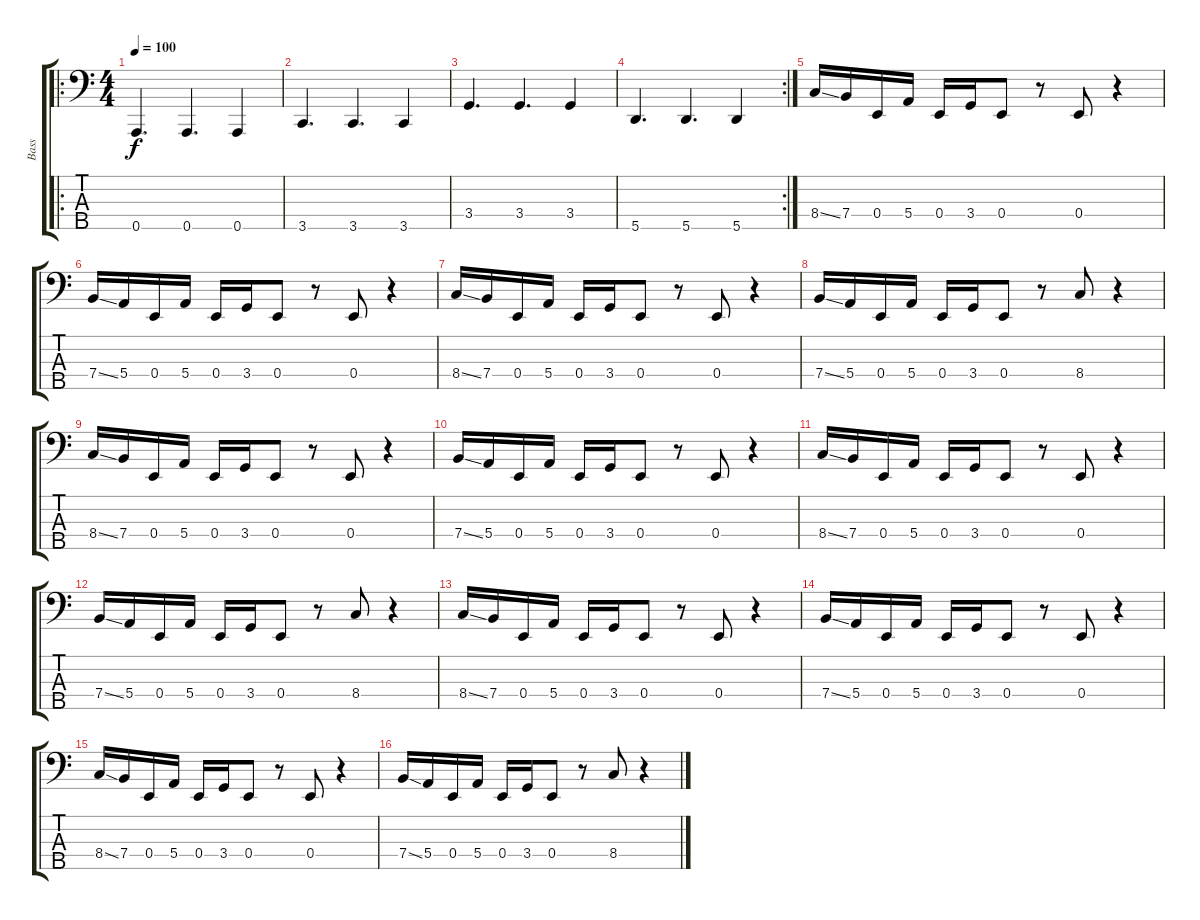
\track ("Bass" "Bass") {instrument electricbassfinger}
\staff {score tabs}
\tuning (G2 D2 A1 E1 A0) {hide}
\ro
\ts (4 4)
\tempo 100
\clef f4
\ks c
0.5.4{d dy f} 0.5.4{d} 0.5.4 |
3.5.4{d} 3.5.4{d} 3.5.4 |
3.4.4{d} 3.4.4{d} 3.4.4 |
\rc 2
5.5.4{d} 5.5.4{d} 5.5.4 |
8.4{ss}.16 7.4.16 0.4.16 5.4.16 0.4.16 3.4.16 0.4.8 r.8 0.4.8 r.4 |
7.4{ss}.16 5.4.16 0.4.16 5.4.16 0.4.16 3.4.16 0.4.8 r.8 0.4.8 r.4 |
8.4{ss}.16 7.4.16 0.4.16 5.4.16 0.4.16 3.4.16 0.4.8 r.8 0.4.8 r.4 |
7.4{ss}.16 5.4.16 0.4.16 5.4.16 0.4.16 3.4.16 0.4.8 r.8 8.4.8 r.4 |
8.4{ss}.16 7.4.16 0.4.16 5.4.16 0.4.16 3.4.16 0.4.8 r.8 0.4.8 r.4 |
7.4{ss}.16 5.4.16 0.4.16 5.4.16 0.4.16 3.4.16 0.4.8 r.8 0.4.8 r.4 |
8.4{ss}.16 7.4.16 0.4.16 5.4.16 0.4.16 3.4.16 0.4.8 r.8 0.4.8 r.4 |
7.4{ss}.16 5.4.16 0.4.16 5.4.16 0.4.16 3.4.16 0.4.8 r.8 8.4.8 r.4 |
8.4{ss}.16 7.4.16 0.4.16 5.4.16 0.4.16 3.4.16 0.4.8 r.8 0.4.8 r.4 |
7.4{ss}.16 5.4.16 0.4.16 5.4.16 0.4.16 3.4.16 0.4.8 r.8 0.4.8 r.4 |
8.4{ss}.16 7.4.16 0.4.16 5.4.16 0.4.16 3.4.16 0.4.8 r.8 0.4.8 r.4 |
7.4{ss}.16 5.4.16 0.4.16 5.4.16 0.4.16 3.4.16 0.4.8 r.8 8.4.8 r.4
